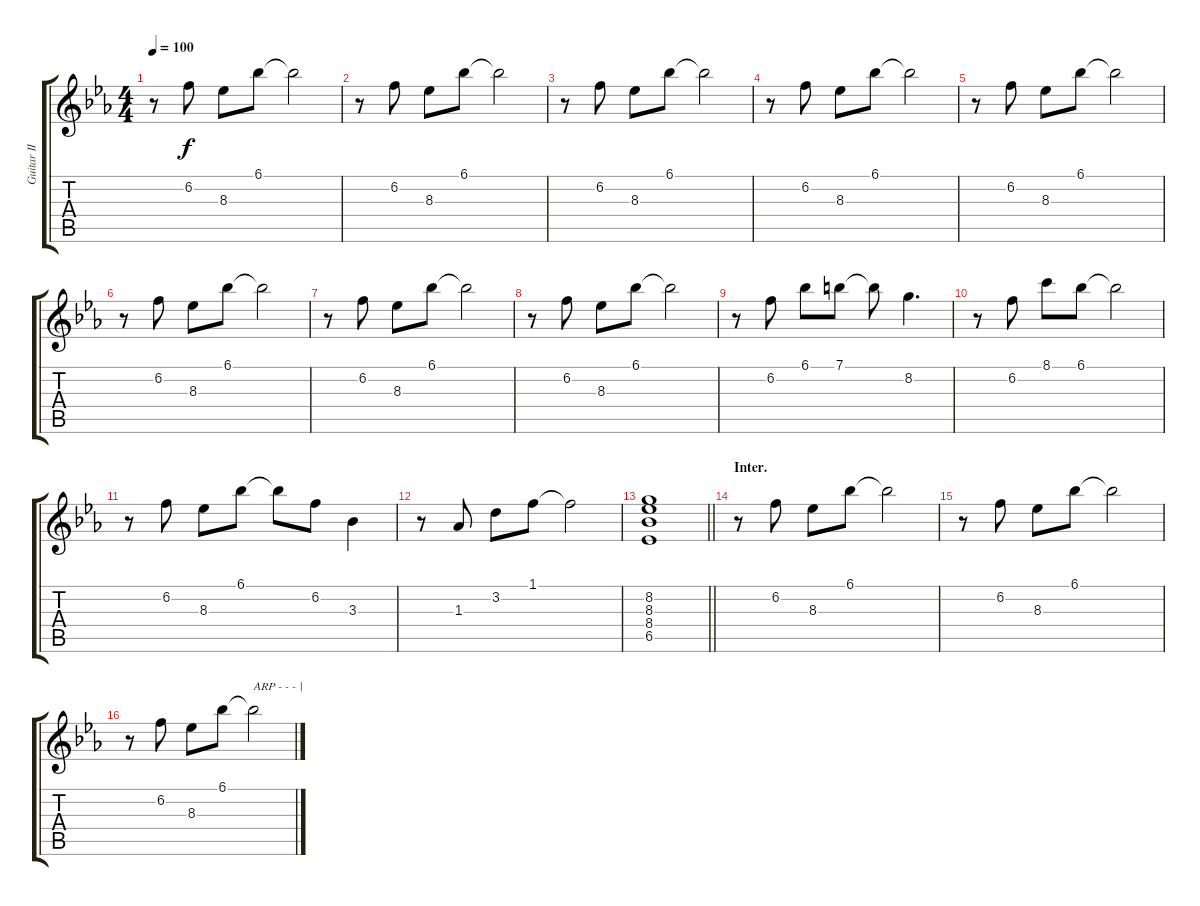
\track ("Guitar II (Nakano Azusa)" "Guitar II ") {instrument overdrivenguitar}
\staff {score tabs}
\tuning (E4 B3 G3 D3 A2 E2) {hide}
\ts (4 4)
\tempo 100
\clef g2
\ks eb
r.8{dy f} 6.2.8 8.3.8 6.1.8 6.1{t}.2 |
r.8 6.2.8 8.3.8 6.1.8 6.1{t}.2 |
r.8 6.2.8 8.3.8 6.1.8 6.1{t}.2 |
r.8 6.2.8 8.3.8 6.1.8 6.1{t}.2 |
r.8 6.2.8 8.3.8 6.1.8 6.1{t}.2 |
r.8 6.2.8 8.3.8 6.1.8 6.1{t}.2 |
r.8 6.2.8 8.3.8 6.1.8 6.1{t}.2 |
r.8 6.2.8 8.3.8 6.1.8 6.1{t}.2 |
r.8 6.2.8 6.1.8 7.1.8 7.1{t}.8 8.2.4{d} |
r.8 6.2.8 8.1.8 6.1.8 6.1{t}.2 |
r.8 6.2.8 8.3.8 6.1.8 6.1{t}.8 6.2.8 3.3.4 |
r.8 1.3.8 3.2.8 1.1.8 1.1{t}.2 |
\barLineRight lightlight
(8.2 8.3 8.4 6.5).1 |
\section ("" "Inter.")
r.8 6.2.8 8.3.8 6.1.8 6.1{t}.2 |
r.8 6.2.8 8.3.8 6.1.8 6.1{t}.2 |
r.8 6.2.8 8.3.8 6.1.8 6.1{t}.2{txt "ARP - - - |"}
